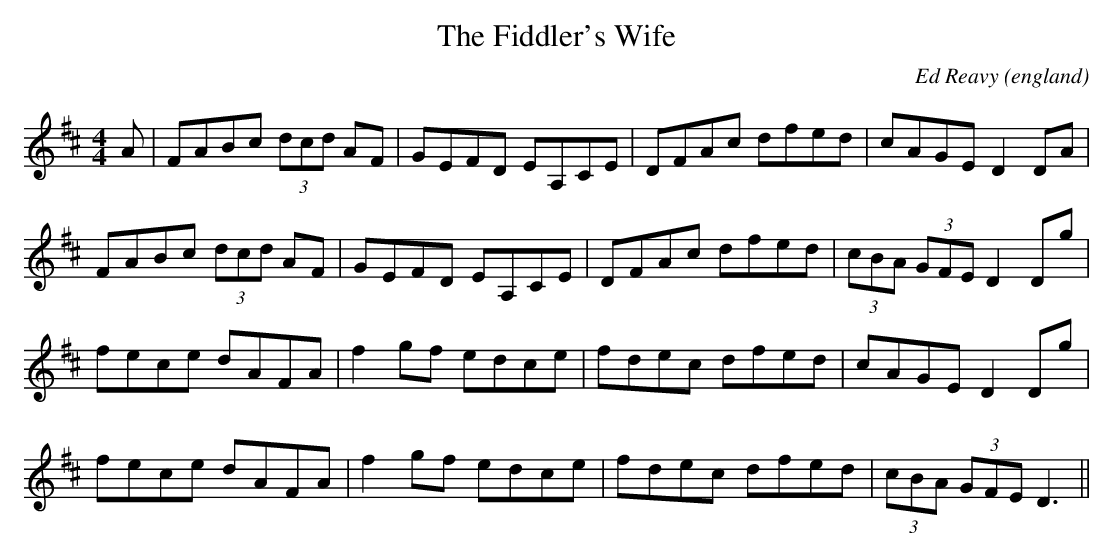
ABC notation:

X:1
T:The Fiddler's Wife
O:england
C:Ed Reavy
M:4/4
L:1/8
K:D
A|FABc (3dcd AF|GEFD EA,CE|DFAc dfed|cAGE D2 DA|
FABc (3dcd AF|GEFD EA,CE|DFAc dfed|(3cBA (3GFE D2 Dg|
fece dAFA|f2 gf edce|fdec dfed|cAGE D2 Dg|
fece dAFA|f2 gf edce|fdec dfed|(3cBA (3GFE D3||
